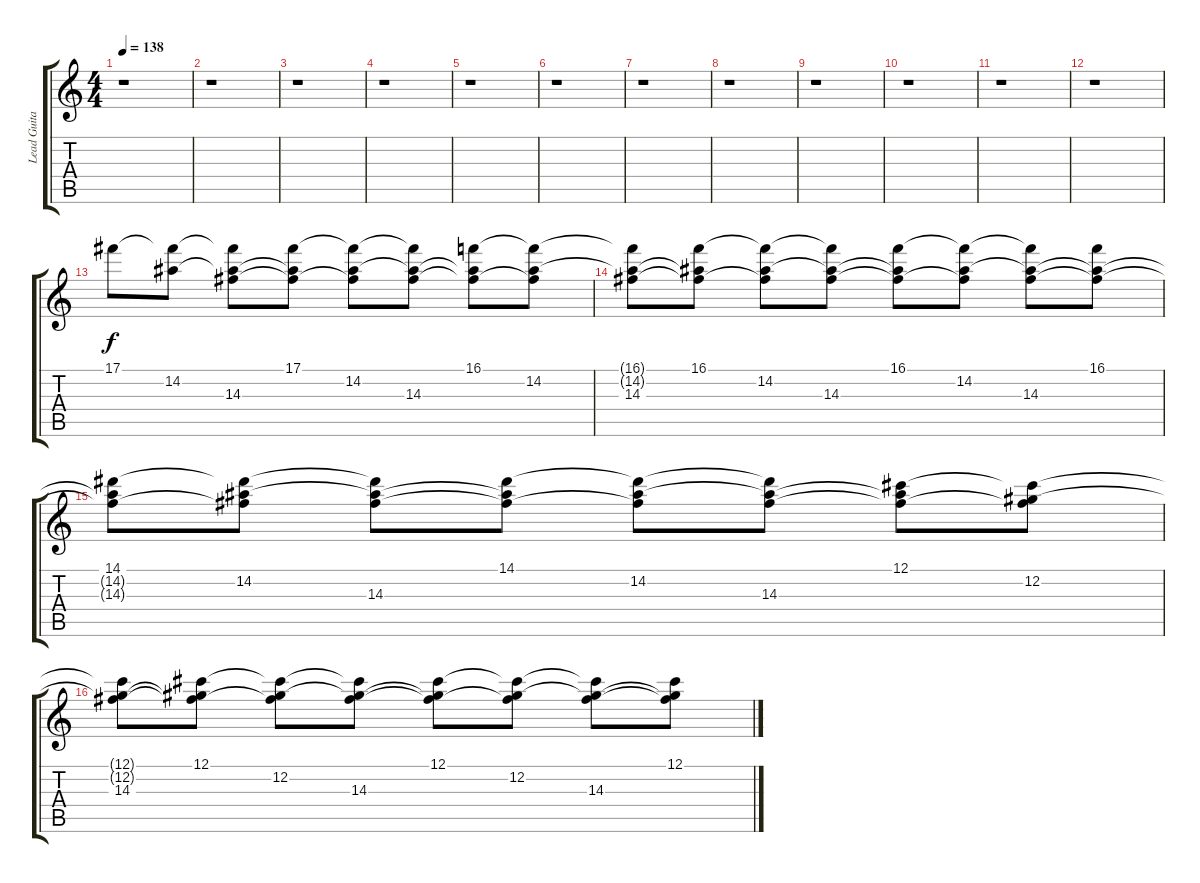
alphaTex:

\track ("Lead Guitar " "Lead Guita") {instrument distortionguitar}
\staff {score tabs}
\tuning (Db4 Ab3 E3 B2 Gb2 B1) {hide}
\ts (4 4)
\tempo 138
\clef g2
\ks c
r.1{dy f} |
r.1 |
r.1 |
r.1 |
r.1 |
r.1 |
r.1 |
r.1 |
r.1 |
r.1 |
r.1 |
r.1 |
17.1.8 (17.1{t} 14.2).8 (17.1{t} 14.2{t} 14.3).8 (17.1 14.2{t} 14.3{t}).8 (17.1{t} 14.2 14.3{t}).8 (17.1{t} 14.2{t} 14.3).8 (16.1 14.2{t} 14.3{t}).8 (16.1{t} 14.2 14.3{t}).8 |
(16.1{t} 14.2{t} 14.3).8 (16.1 14.2{t} 14.3{t}).8 (16.1{t} 14.2 14.3{t}).8 (16.1{t} 14.2{t} 14.3).8 (16.1 14.2{t} 14.3{t}).8 (16.1{t} 14.2 14.3{t}).8 (16.1{t} 14.2{t} 14.3).8 (16.1 14.2{t} 14.3{t}).8 |
(14.1 14.2{t} 14.3{t}).8 (14.1{t} 14.2 14.3{t}).8 (14.1{t} 14.2{t} 14.3).8 (14.1 14.2{t} 14.3{t}).8 (14.1{t} 14.2 14.3{t}).8 (14.1{t} 14.2{t} 14.3).8 (12.1 14.2{t} 14.3{t}).8 (12.1{t} 12.2 14.3{t}).8 |
(12.1{t} 12.2{t} 14.3).8 (12.1 12.2{t} 14.3{t}).8 (12.1{t} 12.2 14.3{t}).8 (12.1{t} 12.2{t} 14.3).8 (12.1 12.2{t} 14.3{t}).8 (12.1{t} 12.2 14.3{t}).8 (12.1{t} 12.2{t} 14.3).8 (12.1 12.2{t} 14.3{t}).8
